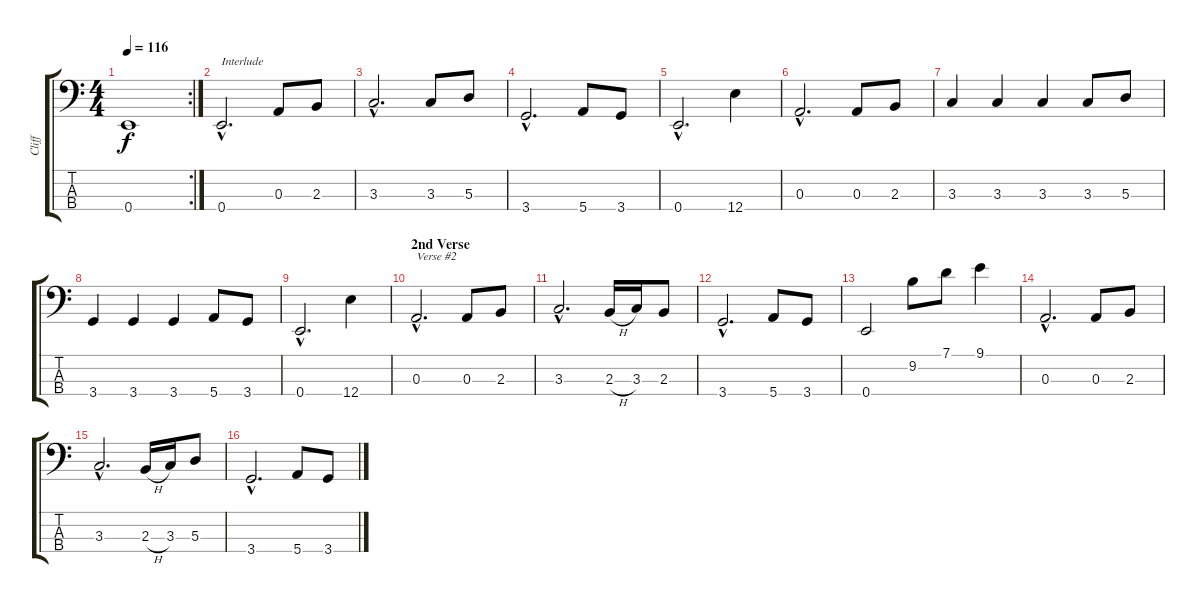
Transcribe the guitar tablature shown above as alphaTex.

\track ("Cliff" "Cliff") {instrument electricbassfinger}
\staff {score tabs}
\tuning (G2 D2 A1 E1) {hide}
\rc 2
\ts (4 4)
\tempo 116
\clef f4
\ks aminor
0.4.1{dy f} |
0.4{hac}.2{d txt "Interlude"} 0.3.8 2.3.8 |
3.3{hac}.2{d} 3.3.8 5.3.8 |
3.4{hac}.2{d} 5.4.8 3.4.8 |
0.4{hac}.2{d} 12.4.4 |
0.3{hac}.2{d} 0.3.8 2.3.8 |
3.3.4 3.3.4 3.3.4 3.3.8 5.3.8 |
3.4.4 3.4.4 3.4.4 5.4.8 3.4.8 |
0.4{hac}.2{d} 12.4.4 |
\section ("" "2nd Verse")
0.3{hac}.2{d txt "Verse #2"} 0.3.8 2.3.8 |
3.3{hac}.2{d} 2.3{h}.16 3.3.16 2.3.8 |
3.4{hac}.2{d} 5.4.8 3.4.8 |
0.4.2 9.2.8 7.1.8 9.1.4 |
0.3{hac}.2{d} 0.3.8 2.3.8 |
3.3{hac}.2{d} 2.3{h}.16 3.3.16 5.3.8 |
3.4{hac}.2{d} 5.4.8 3.4.8
